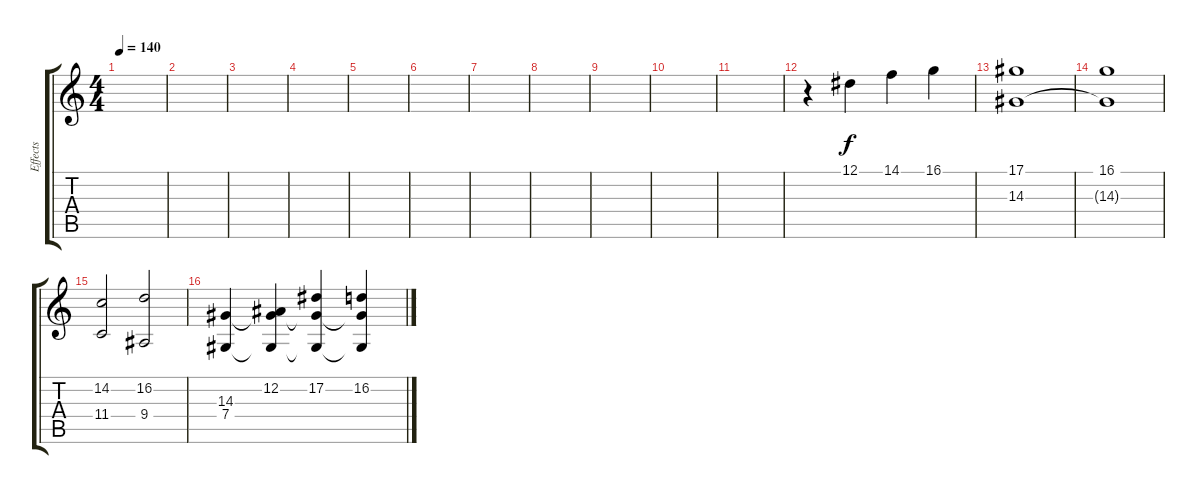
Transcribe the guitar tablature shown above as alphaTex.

\track ("Effects" "Effects") {instrument reversecymbal}
\staff {score tabs}
\tuning (Eb4 Bb3 Gb3 Db3 Ab2 Db2) {hide}
\ts (4 4)
\tempo 140
\clef g2
\ks c
|
|
|
|
|
|
|
|
|
|
|
r.4{instrument tremolostrings} 12.1.4 14.1.4 16.1.4 |
(17.1 14.3).1 |
(16.1 14.3{t}).1 |
(14.2 11.4).2 (16.2 9.4).2 |
(14.3 7.4).4{instrument synthstrings1} (12.2 14.3{t} 7.4{t}).4 (17.2 14.3{t} 7.4{t}).4 (16.2 14.3{t} 7.4{t}).4
